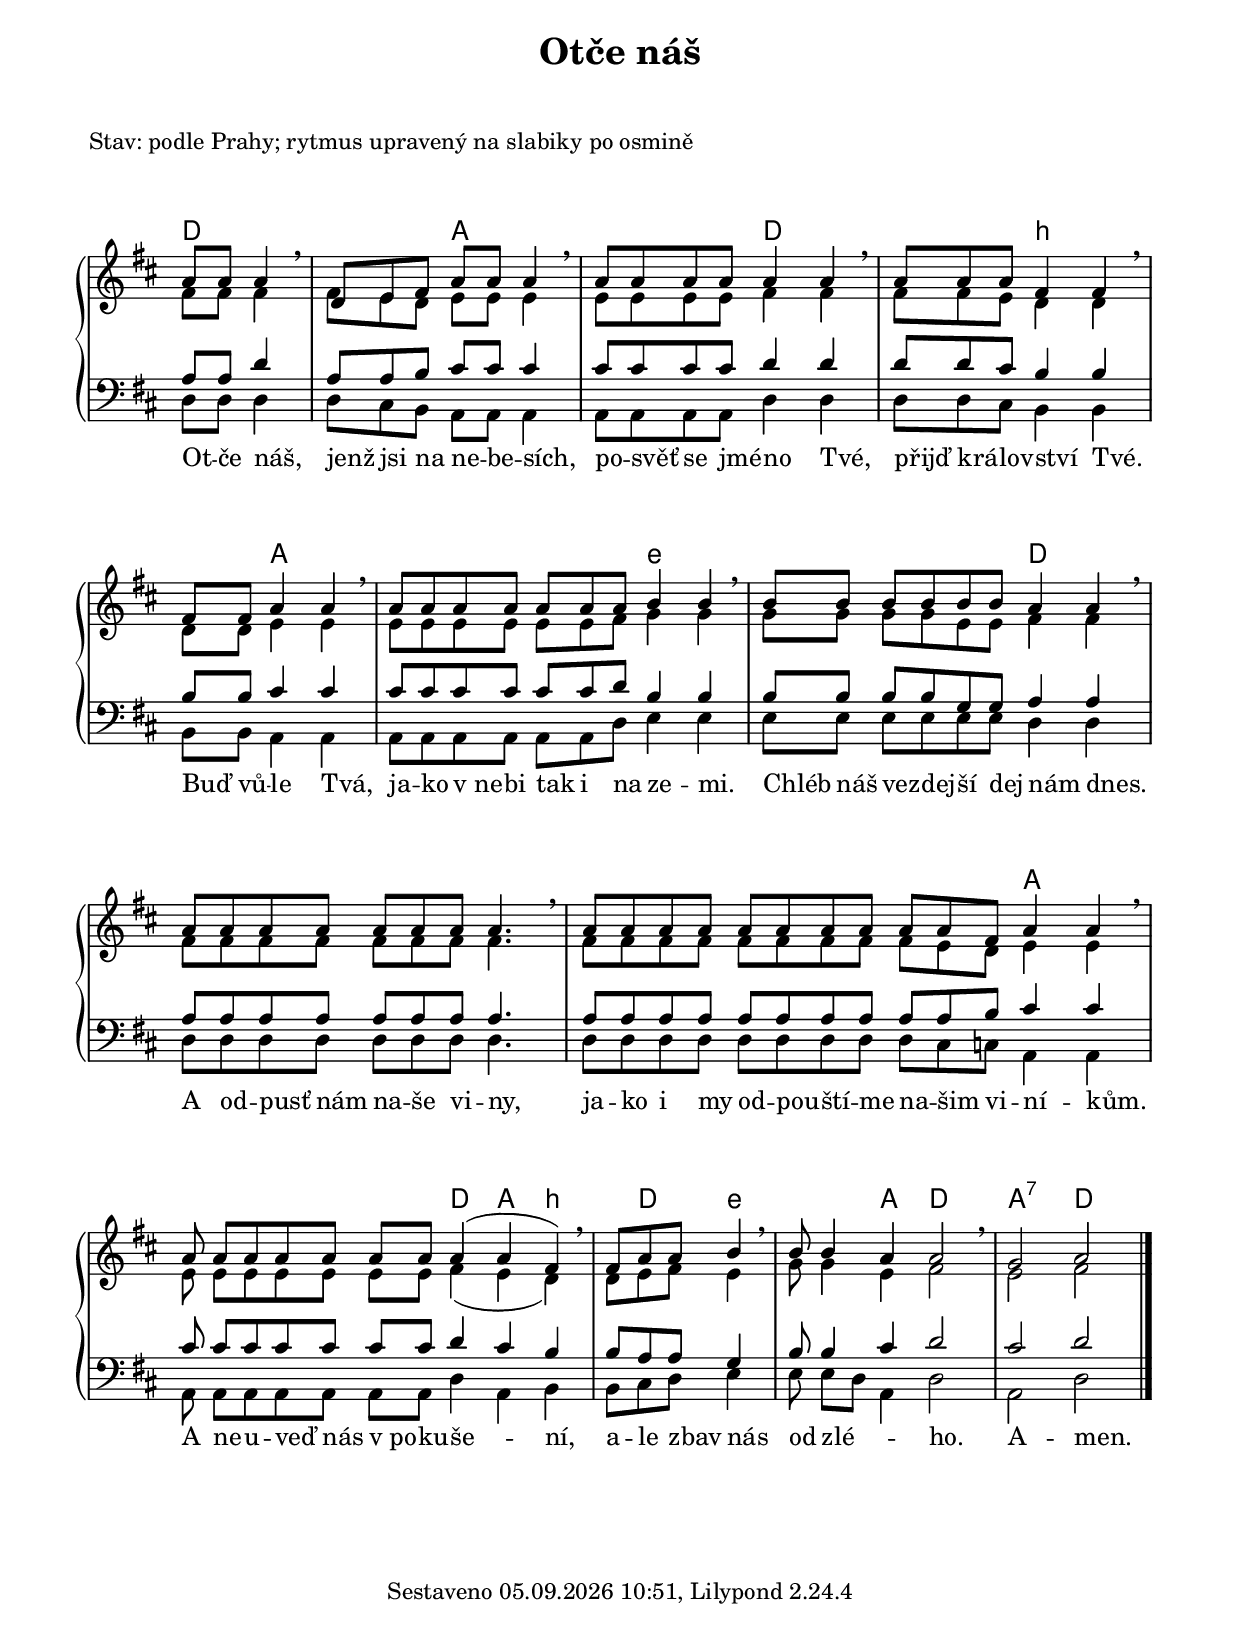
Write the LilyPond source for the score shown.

\version "2.18.2"

\include "../common-includes/macros.ily"
\include "../common-includes/paper.ily"
\include "../common-includes/layout.ily"

%\version "2.18.2"

modlitba_otcenas_melodie_sloka_prava = \relative c' {
    \key d \major
    \clef treble
    \language "deutsch"
    \noTime
    \accidentalStyle forget
    \cadenzaOn
        
    <<
    
    \new Voice = "hlavni" {
    \voiceOne
    a'8[ a8] a4 \breathe \bbar % Otče náš
    d,8[ e8 fis8] a8[ a8] a4 \breathe \bbar
    a8[ a8 a8 a8] a4 a4 \breathe \bbar
    a8[ a8 a8] fis4 fis4 \breathe \bbar
    
    fis8[ fis8] a4 a4 \breathe \bbar % Buď vůle
    a8[ a8 a8 a8] a8[ a8 a8] h4 h4 \breathe \bbar
    
    h8[ h8] h8[ h8 h8 h8] a4 a4 \breathe \bbar % Chléb náš
    
    a8[ a8 a8 a8] a8[ a8 a8] a4. \breathe \bbar % A odpusť
    a8[ a8 a8 a8] a8[ a8 a8 a8] a8[ a8 fis8] a4 a4 \breathe \bbar
    
    a8 a8[ a8 a8 a8] a8[ a8] a4( a4 fis4) \breathe \bbar % A neuveď
    fis8[ a8 a8] h4 \breathe \bbar
    h8 h4 a4 a2 \breathe \bbar
    
    g2 a2 % Amen
    }
    
    \new Voice {
    \voiceTwo
    fis8[ fis8] fis4
    fis8[ e8 d8] e8[ e8] e4
    e8[ e8 e8 e8] fis4 fis4
    fis8 [fis8 e8] d4 d4
    
    d8[ d8] e4 e4
    e8[ e8 e8 e8] e8[ e8 fis8] g4 g4
    
    g8[ g8] g8[ g8 e8 e8] fis4 fis4
    
    fis8[ fis8 fis8 fis8] fis8[ fis8 fis8] fis4.
    fis8[ fis8 fis8 fis8] fis8[ fis8 fis8 fis8] fis8[ e8 d8] e4 e4
    
    e8 e8[ e8 e8 e8] e8[ e8] fis4( e4 d4)
    d8[ e8 fis8] e4
    g8 g4 e4 fis2
    
    e2 fis2
    }
    
    >>
    
    \bar "|."
    \cadenzaOff
}

modlitba_otcenas_melodie_sloka_leva = \relative c {
    \key d \major
    \clef bass
    \language "deutsch"
    \noTime
    \accidentalStyle forget
    \cadenzaOn
    
    <<
    
    \new Voice {
    \voiceOne
    a'8[ a8] d4
    a8[ a8 h8] cis8[ cis8] cis4
    cis8[ cis8 cis8 cis8] d4 d4
    d8[ d8 cis8] h4 h4
    
    h8[ h8] cis4 cis4
    cis8[ cis8 cis8 cis8] cis8[ cis8 d8] h4 h4
    
    h8[ h8] h8[ h8 g8 g8] a4 a4
    
    a8[ a8 a8 a8] a8[ a8 a8] a4.
    a8[ a8 a8 a8] a8[ a8 a8 a8] a8[ a8 h8] cis4 cis4
    
    cis8 cis8[ cis8 cis8 cis8] cis8[ cis8] d4 cis4 h4
    h8[ a8 a8] g4
    h8 h4 cis4 d2
    
    cis2 d2
    }
    
    \new Voice {
    \voiceTwo
    d,8[ d8] d4
    d8[ cis8 h8] a8[ a8] a4
    a8[ a8 a8 a8] d4 d4
    d8[ d8 cis8] h4 h4
    
    h8[ h8] a4 a4
    a8[ a8 a8 a8] a8[ a8 d8] e4 e4
    
    e8[ e8] e8[ e8 e8 e8] d4 d4
    
    d8[ d8 d8 d8] d8[ d8 d8] d4.
    d8[ d8 d8 d8] d8[ d8 d8 d8] d8[ cis8 c8] a4 a4
    
    a8 a8[ a8 a8 a8] a8[ a8] d4 a4 h4
    h8[ cis8 d8] e4
    e8 e8[ d8] a4 d2
    
    a2 d2
    }
    
    >>
    
    \cadenzaOff
}


modlitba_otcenas_melodie_sloka_lidi = \relative c' {
    \key d \major
    \clef treble
    \language "deutsch"
    \noTime
    \accidentalStyle forget
    \cadenzaOn
        
    \new Voice = "hlavni" {
    \voiceOne
    a'8[ a8] a4 \breathe \bbar % Otče náš
    d,8[ e8 fis8] a8[ a8] a4 \breathe \bbar
    a8[ a8 a8 a8] a4 a4 \breathe \bbar
    a8[ a8 a8] fis4 fis4 \breathe \bbar
    
    fis8[ fis8] a4 a4 \breathe \bbar % Buď vůle
    a8[ a8 a8 a8] a8[ a8 a8] h4 h4 \breathe \bbar
    
    h8[ h8] h8[ h8 h8 h8] a4 a4 \breathe \bbar % Chléb náš
    
    a8[ a8 a8 a8] a8[ a8 a8] a4. \breathe \bbar % A odpusť
    a8[ a8 a8 a8] a8[ a8 a8 a8] a8[ a8 fis8] a4 a4 \breathe \bbar
    
    a8 a8[ a8 a8 a8] a8[ a8] a4( a4 fis4) \breathe \bbar % A neuveď
    fis8[ a8 a8] h4 \breathe \bbar
    h8 h4 a4 a2 \breathe \bbar
    
    g2 a2 % Amen
    }
    
    \bar "|."
    \cadenzaOff
}


modlitba_otcenas_akordy = \relative c' \chordmode {
    \germanChords
    \set chordNameLowercaseMinor = ##t
    d2
    s4. a2
    s2 d2
    s4. h2:m
    
    s4 a2
    s8*7 e2:m
    
    s2. d2
    
    s2 s2.
    s2 s2 s4 s8 a2
    
    s8 s2 s4 d4 a4 h4:m
    
    s8 d4 e4:m
    s4. a4 d2
    
    a2:7 d2
}


modlitba_otcenas_slova_sloka = \lyricmode {
    Ot8 -- če8 náš,4
    jenž8 jsi8 na8 ne8 -- be8 -- sích,4
    po8 -- svěť8 se8 jmé8 -- no4 Tvé,4
    přijď8 krá8 -- lov8 -- ství4 Tvé.4
    
    Buď8 vů8 -- le4 Tvá,4
    ja8 -- ko8 v_ne8 -- bi8 tak8 i8 na8 ze4 -- mi.4
    
    Chléb8 náš8 vez8 -- dej8 -- ší8 dej8 nám4 dnes.4
    
    A8 od8 -- pusť8 nám8 na8 -- še8 vi8 -- ny,4.
    ja8 -- ko8 i8 my8 od8 -- pou8 -- ští8 -- me8 na8 -- šim8 vi8 -- ní4 -- kům.4
    
    A8 ne8 -- u8 -- veď8 nás8 v_po8 -- ku8 -- še2 -- ní,4
    a8 -- le8 zbav8 nás4
    od8 zlé2 -- ho.2
    
    A2 -- men.2
}


modlitba_otcenas_sloka_doprovod = \new PianoStaff <<
    \new ChordNames \modlitba_otcenas_akordy
    \new Staff \modlitba_otcenas_melodie_sloka_prava
    \new Staff \modlitba_otcenas_melodie_sloka_leva    
    \new Lyrics \modlitba_otcenas_slova_sloka
>>


modlitba_otcenas_sloka_lidi = \new PianoStaff <<
    \new Staff \modlitba_otcenas_melodie_sloka_lidi    
    \new Lyrics \modlitba_otcenas_slova_sloka
>>


\book {
    \bookpart {
    \header {
        title = "Otče náš"
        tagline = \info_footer
    }
    \tocItem \markup { "Otče náš" }
    \markup {
      \column {
            \vspace #2
            \justify { Stav:
                       podle Prahy;
                       rytmus upravený na slabiky po osmině
            }
            \vspace #2
        }
    }
    \score {
        \modlitba_otcenas_sloka_doprovod
    }
}

    %\include "lidi.ily"
}
